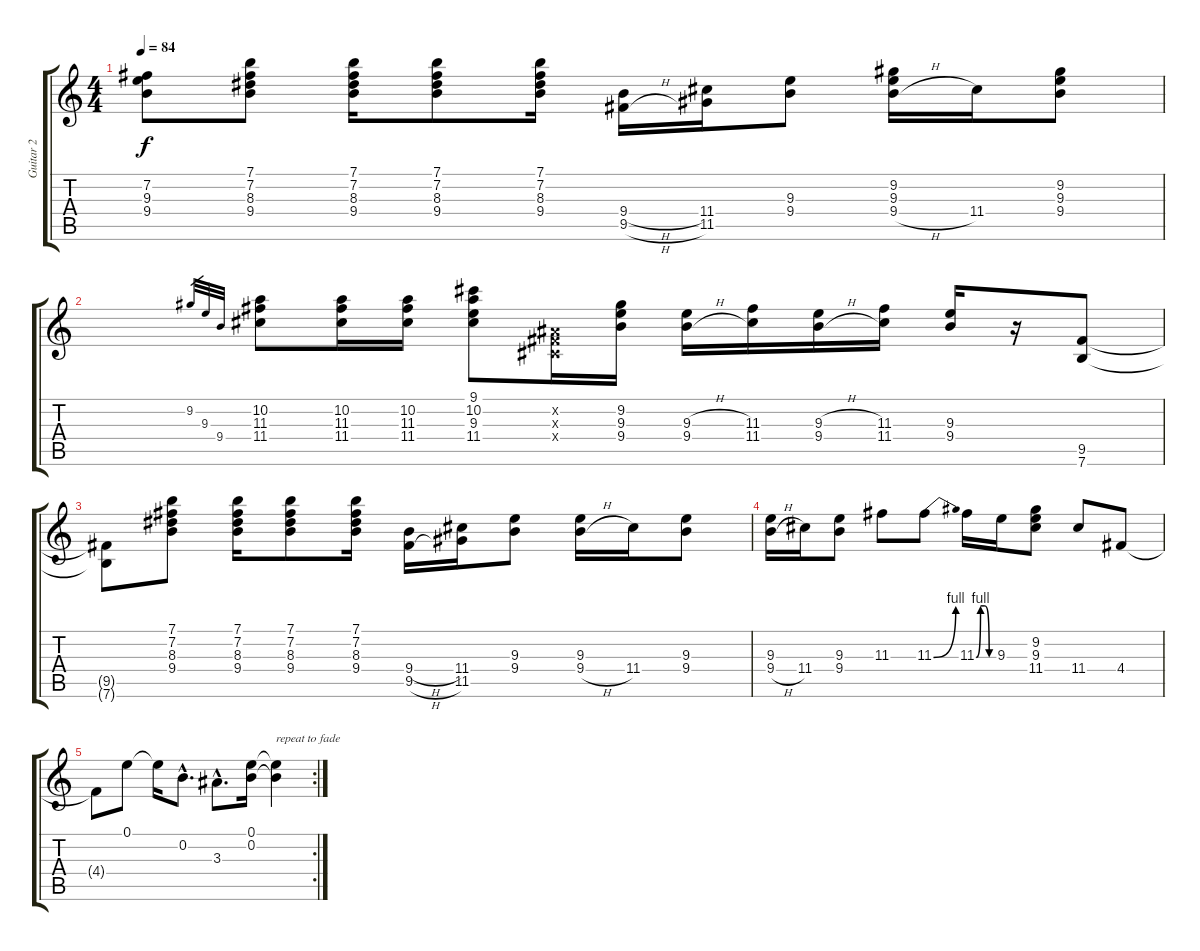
\track ("Guitar 2" "Guitar 2") {instrument electricguitarclean}
\staff {score tabs}
\tuning (E4 B3 G3 D3 A2 E2) {hide}
\ts (4 4)
\tempo 84
\clef g2
\ks c
(7.2{t} 9.3{t} 9.4{t}).8{dy f} (7.1 7.2 8.3 9.4).8 (7.1 7.2 8.3 9.4).16 (7.1 7.2 8.3 9.4).8 (7.1 7.2 8.3 9.4).16 (9.4{h} 9.5{h}).16 (11.4 11.5).16 (9.3 9.4).8 (9.2 9.3 9.4{h}).16 11.4.16 (9.2 9.3 9.4).8 |
9.2.32{gr} 9.3.32{gr} 9.4.32{gr} (10.2 11.3 11.4).8 (10.2 11.3 11.4).16 (10.2 11.3 11.4).16 (9.1 10.2 9.3 11.4).8 (-1.2{x} -1.3{x} -1.4{x}).16 (9.2 9.3 9.4).16 (9.3{h} 9.4{h}).16 (11.3 11.4).16 (9.3{h} 9.4{h}).16 (11.3 11.4).16 (9.3 9.4).16 r.16 (9.5 7.6).8 |
(9.5{t} 7.6{t}).8 (7.1 7.2 8.3 9.4).8 (7.1 7.2 8.3 9.4).16 (7.1 7.2 8.3 9.4).8 (7.1 7.2 8.3 9.4).16 (9.4{h} 9.5{h}).16 (11.4 11.5).16 (9.3 9.4).8 (9.3 9.4{h}).16 11.4.16 (9.3 9.4).8 |
(9.3 9.4{h}).16 11.4.16 (9.3 9.4).8 11.3.8 11.3{be (bend 0 0 60 4)}.8 11.3{be (custom 0 0 15 4 30 4 45 0 60 0)}.16 9.3.16 (9.2 9.3 11.4).8 11.4.8 4.4.8 |
\rc 2
4.4{t}.8 0.1.8 0.1{t}.16 0.2{hac}.8{d} 3.3{hac}.8{d} (0.1 0.2).16 (0.1{t} 0.2{t}).4{txt "repeat to fade"}
